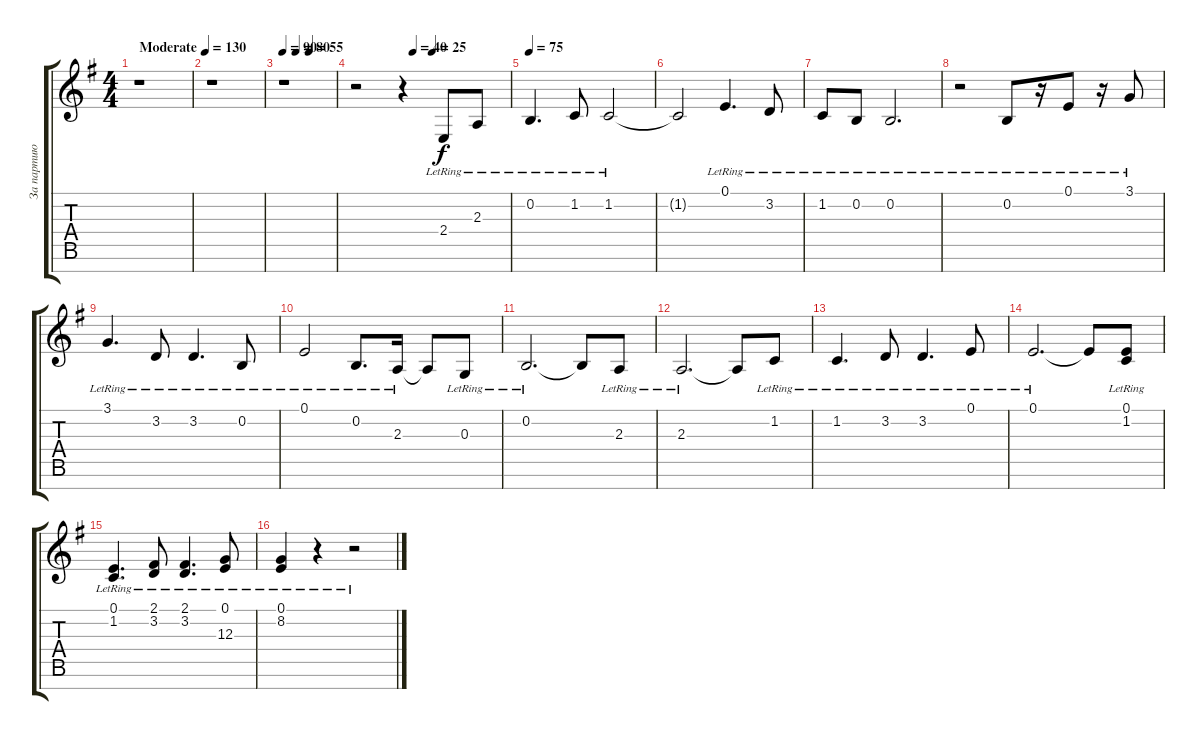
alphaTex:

\track ("За партию форте-" "За партию ") {instrument brightacousticpiano}
\staff {score tabs}
\tuning (E4 B3 G3 D3 A2 E2 B1) {hide}
\ts (4 4)
\tempo (130 "Moderate")
\tempo 140
\tempo (130 "Moderate")
\clef g2
\ks g
r.1{dy f instrument brightacousticpiano} |
r.1 |
\tempo 90
\tempo (80 0.25)
\tempo (55 0.5)
r.1 |
\tempo (25 0.5)
\tempo (40 0.375)
r.2 r.4 2.4{lr}.8 2.3{lr}.8 |
\tempo 75
0.2{lr}.4{d} 1.2{lr}.8 1.2{lr}.2 |
1.2{t}.2 0.1{lr}.4{d} 3.2{lr}.8 |
1.2{lr}.8 0.2{lr}.8 0.2{lr}.2{d} |
r.2 0.2{lr}.8 r.16 0.1{lr}.8 r.16 3.1{lr}.8 |
3.1{lr}.4{d} 3.2{lr}.8 3.2{lr}.4{d} 0.2{lr}.8 |
0.1{lr}.2 0.2{lr}.8{d} 2.3{lr}.16 2.3{t}.8 0.3{lr}.8 |
0.2{lr}.2{d} 0.2{t}.8 2.3{lr}.8 |
2.3{lr}.2{d} 2.3{t}.8 1.2{lr}.8 |
1.2{lr}.4{d} 3.2{lr}.8 3.2{lr}.4{d} 0.1{lr}.8 |
0.1{lr}.2{d} 0.1{t}.8 (0.1{lr} 1.2{lr}).8 |
(0.1{lr} 1.2{lr}).4{d} (2.1{lr} 3.2{lr}).8 (2.1{lr} 3.2{lr}).4{d} (0.1{lr} 12.3{lr}).8 |
(0.1{lr} 8.2{lr}).4 r.4 r.2
